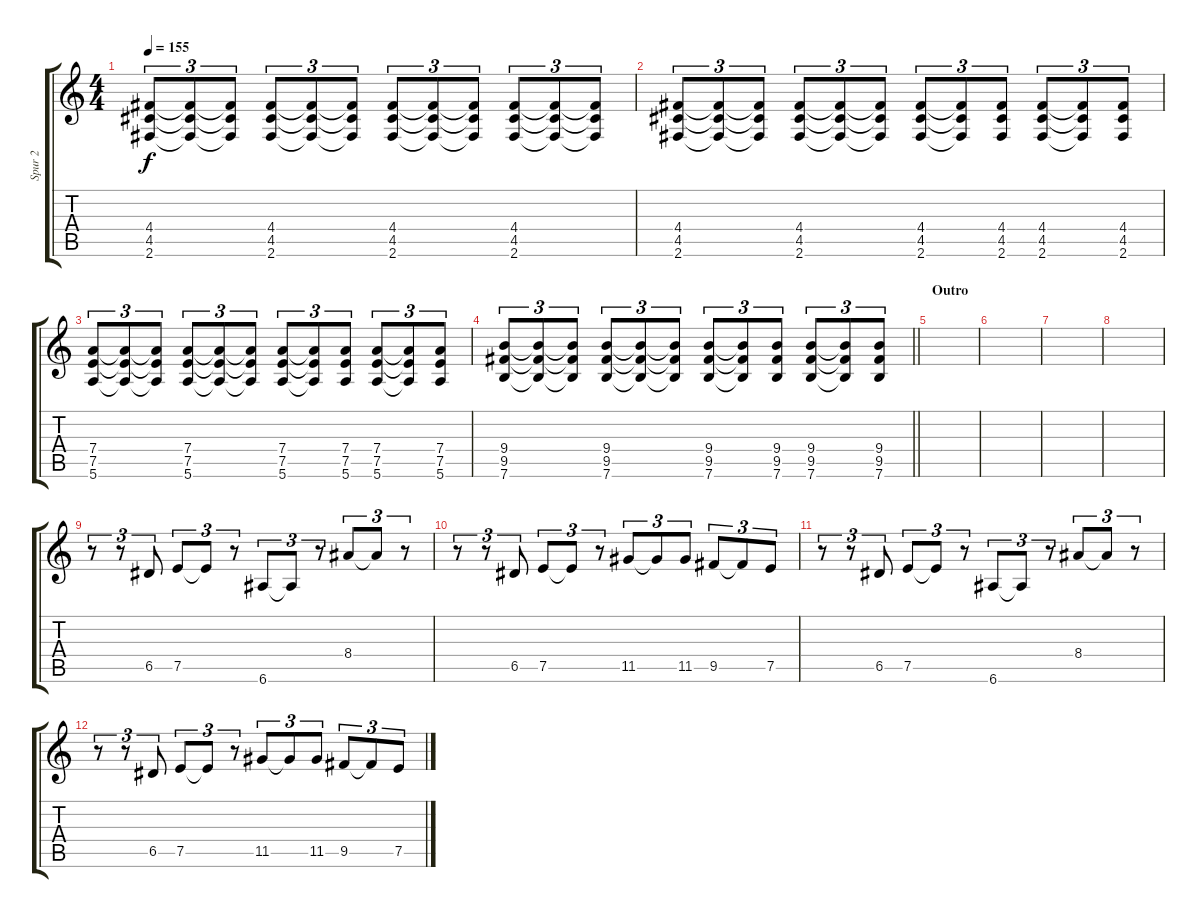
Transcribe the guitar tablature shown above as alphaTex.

\track ("Spur 2" "Spur 2") {instrument overdrivenguitar}
\staff {score tabs}
\tuning (E4 B3 G3 D3 A2 E2) {hide}
\ts (4 4)
\tempo 155
\clef g2
\ks c
(4.4 4.5 2.6).8{tu (3 2) dy f} (4.4{t} 4.5{t} 2.6{t}).8{tu (3 2)} (4.4{t} 4.5{t} 2.6{t}).8{tu (3 2)} (4.4 4.5 2.6).8{tu (3 2)} (4.4{t} 4.5{t} 2.6{t}).8{tu (3 2)} (4.4{t} 4.5{t} 2.6{t}).8{tu (3 2)} (4.4 4.5 2.6).8{tu (3 2)} (4.4{t} 4.5{t} 2.6{t}).8{tu (3 2)} (4.4{t} 4.5{t} 2.6{t}).8{tu (3 2)} (4.4 4.5 2.6).8{tu (3 2)} (4.4{t} 4.5{t} 2.6{t}).8{tu (3 2)} (4.4{t} 4.5{t} 2.6{t}).8{tu (3 2)} |
(4.4 4.5 2.6).8{tu (3 2)} (4.4{t} 4.5{t} 2.6{t}).8{tu (3 2)} (4.4{t} 4.5{t} 2.6{t}).8{tu (3 2)} (4.4 4.5 2.6).8{tu (3 2)} (4.4{t} 4.5{t} 2.6{t}).8{tu (3 2)} (4.4{t} 4.5{t} 2.6{t}).8{tu (3 2)} (4.4 4.5 2.6).8{tu (3 2)} (4.4{t} 4.5{t} 2.6{t}).8{tu (3 2)} (4.4 4.5 2.6).8{tu (3 2)} (4.4 4.5 2.6).8{tu (3 2)} (4.4{t} 4.5{t} 2.6{t}).8{tu (3 2)} (4.4 4.5 2.6).8{tu (3 2)} |
(7.4 7.5 5.6).8{tu (3 2)} (7.4{t} 7.5{t} 5.6{t}).8{tu (3 2)} (7.4{t} 7.5{t} 5.6{t}).8{tu (3 2)} (7.4 7.5 5.6).8{tu (3 2)} (7.4{t} 7.5{t} 5.6{t}).8{tu (3 2)} (7.4{t} 7.5{t} 5.6{t}).8{tu (3 2)} (7.4 7.5 5.6).8{tu (3 2)} (7.4{t} 7.5{t} 5.6{t}).8{tu (3 2)} (7.4 7.5 5.6).8{tu (3 2)} (7.4 7.5 5.6).8{tu (3 2)} (7.4{t} 7.5{t} 5.6{t}).8{tu (3 2)} (7.4 7.5 5.6).8{tu (3 2)} |
\barLineRight lightlight
(9.4 9.5 7.6).8{tu (3 2)} (9.4{t} 9.5{t} 7.6{t}).8{tu (3 2)} (9.4{t} 9.5{t} 7.6{t}).8{tu (3 2)} (9.4 9.5 7.6).8{tu (3 2)} (9.4{t} 9.5{t} 7.6{t}).8{tu (3 2)} (9.4{t} 9.5{t} 7.6{t}).8{tu (3 2)} (9.4 9.5 7.6).8{tu (3 2)} (9.4{t} 9.5{t} 7.6{t}).8{tu (3 2)} (9.4 9.5 7.6).8{tu (3 2)} (9.4 9.5 7.6).8{tu (3 2)} (9.4{t} 9.5{t} 7.6{t}).8{tu (3 2)} (9.4 9.5 7.6).8{tu (3 2)} |
\section ("" "Outro")
|
|
|
|
r.8{tu (3 2)} r.8{tu (3 2)} 6.5.8{tu (3 2)} 7.5.8{tu (3 2)} 7.5{t}.8{tu (3 2)} r.8{tu (3 2)} 6.6.8{tu (3 2)} 6.6{t}.8{tu (3 2)} r.8{tu (3 2)} 8.4.8{tu (3 2)} 8.4{t}.8{tu (3 2)} r.8{tu (3 2)} |
r.8{tu (3 2)} r.8{tu (3 2)} 6.5.8{tu (3 2)} 7.5.8{tu (3 2)} 7.5{t}.8{tu (3 2)} r.8{tu (3 2)} 11.5.8{tu (3 2)} 11.5{t}.8{tu (3 2)} 11.5.8{tu (3 2)} 9.5.8{tu (3 2)} 9.5{t}.8{tu (3 2)} 7.5.8{tu (3 2)} |
r.8{tu (3 2)} r.8{tu (3 2)} 6.5.8{tu (3 2)} 7.5.8{tu (3 2)} 7.5{t}.8{tu (3 2)} r.8{tu (3 2)} 6.6.8{tu (3 2)} 6.6{t}.8{tu (3 2)} r.8{tu (3 2)} 8.4.8{tu (3 2)} 8.4{t}.8{tu (3 2)} r.8{tu (3 2)} |
r.8{tu (3 2)} r.8{tu (3 2)} 6.5.8{tu (3 2)} 7.5.8{tu (3 2)} 7.5{t}.8{tu (3 2)} r.8{tu (3 2)} 11.5.8{tu (3 2)} 11.5{t}.8{tu (3 2)} 11.5.8{tu (3 2)} 9.5.8{tu (3 2)} 9.5{t}.8{tu (3 2)} 7.5.8{tu (3 2)}
